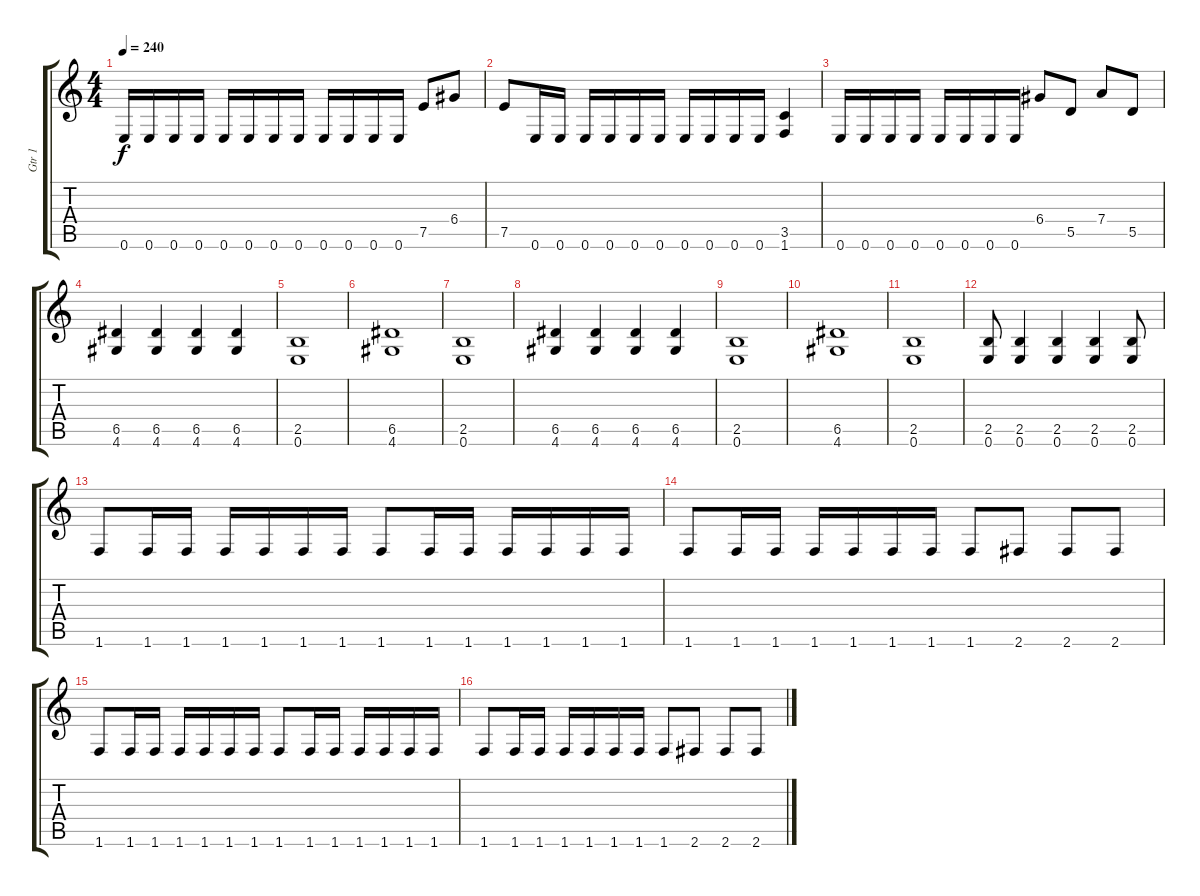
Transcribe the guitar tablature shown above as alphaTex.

\track ("Gtr 1" "Gtr 1") {instrument distortionguitar}
\staff {score tabs}
\tuning (E4 B3 G3 D3 A2 E2) {hide}
\ts (4 4)
\tempo 240
\clef g2
\ks c
0.6.16{dy f} 0.6.16 0.6.16 0.6.16 0.6.16 0.6.16 0.6.16 0.6.16 0.6.16 0.6.16 0.6.16 0.6.16 7.5.8 6.4.8 |
7.5.8 0.6.16 0.6.16 0.6.16 0.6.16 0.6.16 0.6.16 0.6.16 0.6.16 0.6.16 0.6.16 (3.5 1.6).4 |
0.6.16 0.6.16 0.6.16 0.6.16 0.6.16 0.6.16 0.6.16 0.6.16 6.4.8 5.5.8 7.4.8 5.5.8 |
(6.5 4.6).4 (6.5 4.6).4 (6.5 4.6).4 (6.5 4.6).4 |
(2.5 0.6).1 |
(6.5 4.6).1 |
(2.5 0.6).1 |
(6.5 4.6).4 (6.5 4.6).4 (6.5 4.6).4 (6.5 4.6).4 |
(2.5 0.6).1 |
(6.5 4.6).1 |
(2.5 0.6).1 |
(2.5 0.6).8 (2.5 0.6).4 (2.5 0.6).4 (2.5 0.6).4 (2.5 0.6).8 |
1.6.8 1.6.16 1.6.16 1.6.16 1.6.16 1.6.16 1.6.16 1.6.8 1.6.16 1.6.16 1.6.16 1.6.16 1.6.16 1.6.16 |
1.6.8 1.6.16 1.6.16 1.6.16 1.6.16 1.6.16 1.6.16 1.6.8 2.6.8 2.6.8 2.6.8 |
1.6.8 1.6.16 1.6.16 1.6.16 1.6.16 1.6.16 1.6.16 1.6.8 1.6.16 1.6.16 1.6.16 1.6.16 1.6.16 1.6.16 |
1.6.8 1.6.16 1.6.16 1.6.16 1.6.16 1.6.16 1.6.16 1.6.8 2.6.8 2.6.8 2.6.8
